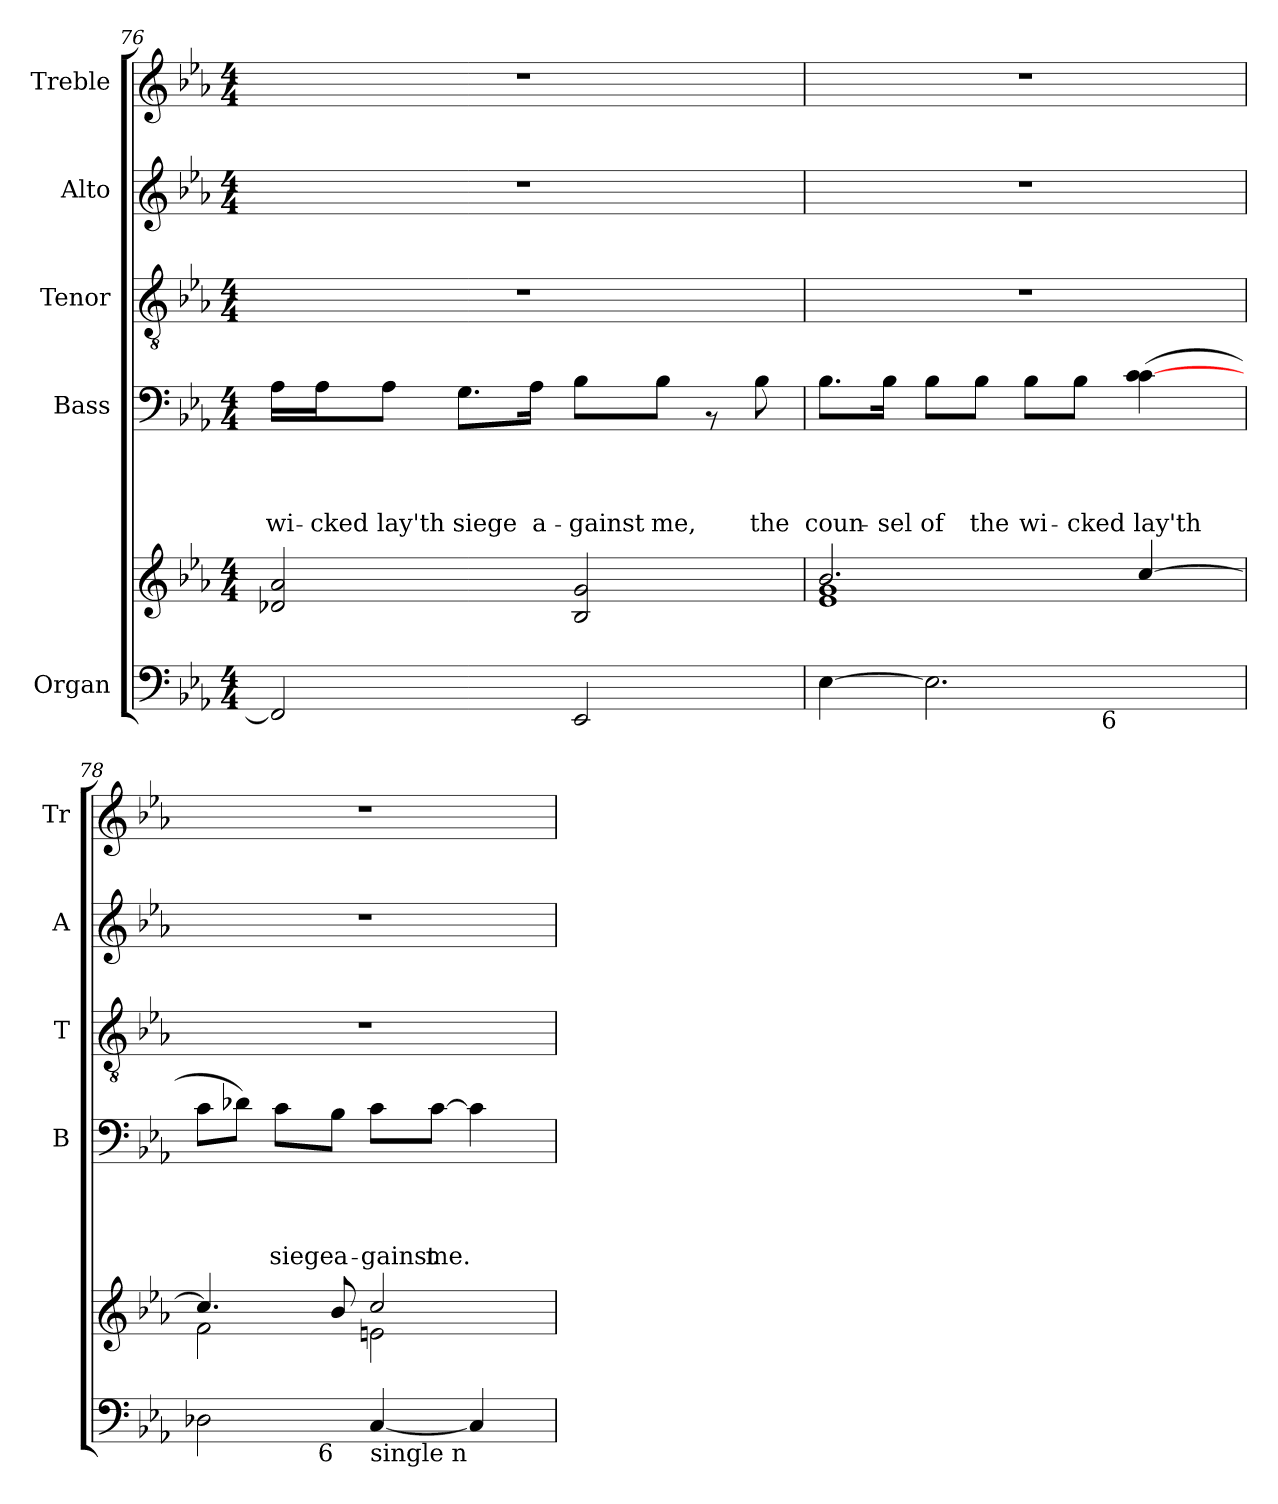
**kern	**kern	**kern	**text	**text	**text	**text	**kern	**kern	**kern
*part5	*part5	*part4	*part4	*part4	*part4	*part4	*part3	*part2	*part1
*staff6	*staff5	*staff4	*staff4	*staff4	*staff4	*staff4	*staff3	*staff2	*staff1
*I"Organ	*	*I"Bass	*	*	*	*	*I"Tenor	*I"Alto	*I"Treble
*	*	*I'B	*	*	*	*	*I'T	*I'A	*I'Tr
*clefF4	*clefG2	*clefF4	*	*	*	*	*clefGv2	*clefG2	*clefG2
*k[b-e-a-]	*k[b-e-a-]	*k[b-e-a-]	*	*	*	*	*k[b-e-a-]	*k[b-e-a-]	*k[b-e-a-]
*E-:	*E-:	*E-:	*	*	*	*	*E-:	*E-:	*E-:
*M4/4	*M4/4	*M4/4	*	*	*	*	*M4/4	*M4/4	*M4/4
=76	=76	=76	=76	=76	=76	=76	=76	=76	=76
!	!	!	!	!	!	!LO:LY:b	!	!	!
2FF/]	2d-X/ 2a-/	16A-\LL	.	.	.	wi-	1r	1r	1r
!	!	!	!	!	!	!LO:LY:b	!	!	!
.	.	16A-\J	.	.	.	-cked	.	.	.
!	!	!	!	!	!	!LO:LY:b	!	!	!
.	.	8A-\J	.	.	.	lay'th	.	.	.
!	!	!	!	!	!	!LO:LY:b	!	!	!
.	.	8.G\L	.	.	.	siege	.	.	.
!	!	!	!	!	!	!LO:LY:b	!	!	!
.	.	16A-\Jk	.	.	.	a-	.	.	.
!	!	!	!	!	!	!LO:LY:b	!	!	!
2EE-/	2B-/ 2g/	8B-\L	.	.	.	-gainst	.	.	.
!	!	!	!	!	!	!LO:LY:b	!	!	!
.	.	8B-\J	.	.	.	me,	.	.	.
.	.	8rAA	.	.	.	.	.	.	.
!	!	!	!	!	!	!LO:LY:b	!	!	!
.	.	8B-\	.	.	.	the	.	.	.
!!LO:PB:g=z
=77	=77	=77	=77	=77	=77	=77	=77	=77	=77
*	*^	*	*	*	*	*	*	*	*
!	!	!	!	!	!	!	!LO:LY:b	!	!	!
*^	*	*	*	*	*	*	*	*	*	*
[>4E-<\	2ryy	2.b-/	1e- 1g	8.B-\L	.	.	.	coun-	1r	1r	1r
!	!	!	!	!	!	!	!	!LO:LY:b	!	!	!
.	.	.	.	16B-\Jk	.	.	.	-sel	.	.	.
!	!	!	!	!	!	!	!	!LO:LY:b	!	!	!
2.E-\]	.	.	.	8B-\L	.	.	.	of	.	.	.
!	!	!	!	!	!	!	!	!LO:LY:b	!	!	!
.	.	.	.	8B-\J	.	.	.	the	.	.	.
!	!	!	!	!	!	!	!	!LO:LY:b	!	!	!
.	8ryy	.	.	8B-\L	.	.	.	wi-	.	.	.
!	!	!	!	!	!	!	!	!LO:LY:b	!	!	!
.	32.ryy	.	.	8B-\J	.	.	.	-cked	.	.	.
!	!LO:TX:b:t=6	!	!	!	!	!	!	!	!	!	!
.	4ryy	.	.	.	.	.	.	.	.	.	.
!	!	!	!	!	!	!	!	!LO:LY:b	!	!	!
.	.	[>4cc/	.	(>4c\ [>4c\	.	.	.	lay'th	.	.	.
.	16ryy	.	.	.	.	.	.	.	.	.	.
.	64ryy	.	.	.	.	.	.	.	.	.	.
=78	=78	=78	=78	=78	=78	=78	=78	=78	=78	=78	=78
2D-X\	4ryy	4.cc/]	2f\	8c\L	.	.	.	.	1r	1r	1r
.	.	.	.	8d-X\J)	.	.	.	.	.	.	.
!	!	!	!	!	!	!	!	!LO:LY:b	!	!	!
.	16..ryy	.	.	8c\L	.	.	.	siege	.	.	.
!	!LO:TX:b:t=6	!	!	!	!	!	!	!	!	!	!
.	2ryy	.	.	.	.	.	.	.	.	.	.
!	!	!	!	!	!	!	!	!LO:LY:b	!	!	!
.	.	8b-/	.	8B-\J	.	.	.	a-	.	.	.
!LO:TX:b:t=single n	!	!	!	!	!	!	!	!	!	!	!
!	!	!	!	!	!	!	!	!LO:LY:b	!	!	!
[<4C/	.	2cc/	2en\	8c\L	.	.	.	-gainst	.	.	.
!	!	!	!	!	!	!	!	!LO:LY:b	!	!	!
.	.	.	.	[>8c\J	.	.	.	me.	.	.	.
4C/]	.	.	.	4c\]	.	.	.	.	.	.	.
.	8ryy	.	.	.	.	.	.	.	.	.	.
.	64ryy	.	.	.	.	.	.	.	.	.	.
*v	*v	*	*	*	*	*	*	*	*	*	*
*	*v	*v	*	*	*	*	*	*	*	*
=	=	=	=	=	=	=	=	=	=
*-	*-	*-	*-	*-	*-	*-	*-	*-	*-
